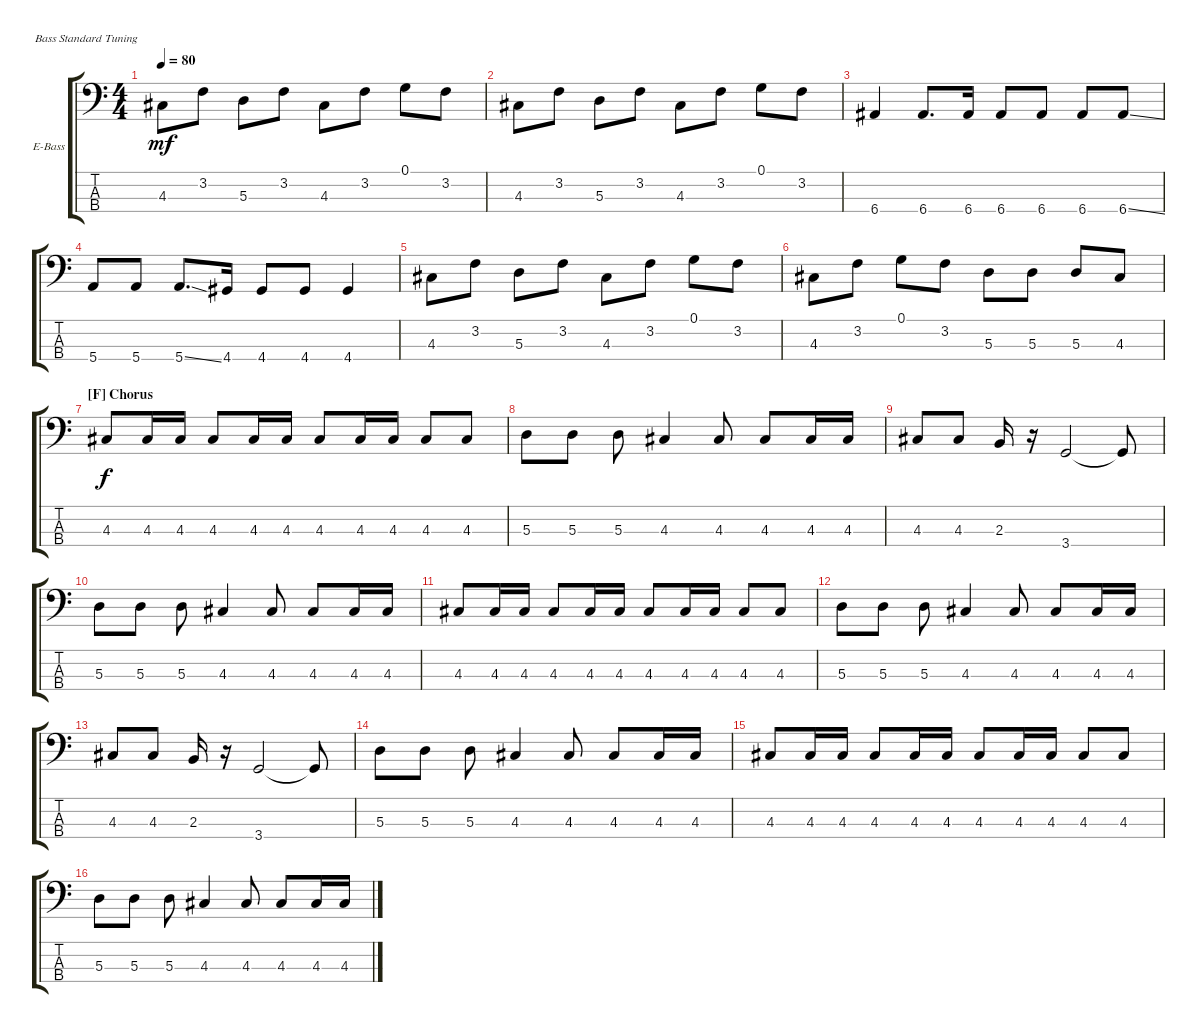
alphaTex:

\defaultSystemsLayout 4
\bracketExtendMode groupsimilarinstruments
\firstSystemTrackNameOrientation horizontal
\otherSystemsTrackNameOrientation horizontal
\track ("Electric Bass" "E-Bass") {instrument electricbassfinger}
\staff {score tabs}
\tuning (G2 D2 A1 E1)
\ts (4 4)
\tempo 80
\clef f4
\scale
1.03909
\ks c
4.3.8{dy mf} 3.2.8 5.3.8 3.2.8 4.3.8 3.2.8 0.1.8 3.2.8 |
\scale
0.960908 4.3.8 3.2.8 5.3.8 3.2.8 4.3.8 3.2.8 0.1.8 3.2.8 |
\scale
1.03909 6.4.4 6.4.8{d} 6.4.16 6.4.8 6.4.8 6.4.8 6.4{ss}.8 |
\scale
0.960908 5.4.8 5.4.8 5.4{ss}.8{d} 4.4.16 4.4.8 4.4.8 4.4.4 |
\scale
1.03909 4.3.8 3.2.8 5.3.8 3.2.8 4.3.8 3.2.8 0.1.8 3.2.8 |
\scale
0.960908 4.3.8 3.2.8 0.1.8 3.2.8 5.3.8 5.3.8 5.3.8 4.3.8 |
\section ("F" "Chorus")
\scale
1.03909 4.3.8{dy f} 4.3.16 4.3.16 4.3.8 4.3.16 4.3.16 4.3.8 4.3.16 4.3.16 4.3.8 4.3.8 |
\scale
0.960908 5.3.8 5.3.8 5.3.8 4.3.4 4.3.8 4.3.8 4.3.16 4.3.16 |
\scale
1.03909 4.3.8 4.3.8 2.3.16 r.16 3.4.2 3.4{t}.8 |
\scale
0.960908 5.3.8 5.3.8 5.3.8 4.3.4 4.3.8 4.3.8 4.3.16 4.3.16 |
\scale
1.03909 4.3.8 4.3.16 4.3.16 4.3.8 4.3.16 4.3.16 4.3.8 4.3.16 4.3.16 4.3.8 4.3.8 |
\scale
0.960908 5.3.8 5.3.8 5.3.8 4.3.4 4.3.8 4.3.8 4.3.16 4.3.16 |
\scale
1.03909 4.3.8 4.3.8 2.3.16 r.16 3.4.2 3.4{t}.8 |
\scale
0.960908 5.3.8 5.3.8 5.3.8 4.3.4 4.3.8 4.3.8 4.3.16 4.3.16 |
\scale
1.03909 4.3.8 4.3.16 4.3.16 4.3.8 4.3.16 4.3.16 4.3.8 4.3.16 4.3.16 4.3.8 4.3.8 |
\scale
0.960908 5.3.8 5.3.8 5.3.8 4.3.4 4.3.8 4.3.8 4.3.16 4.3.16
